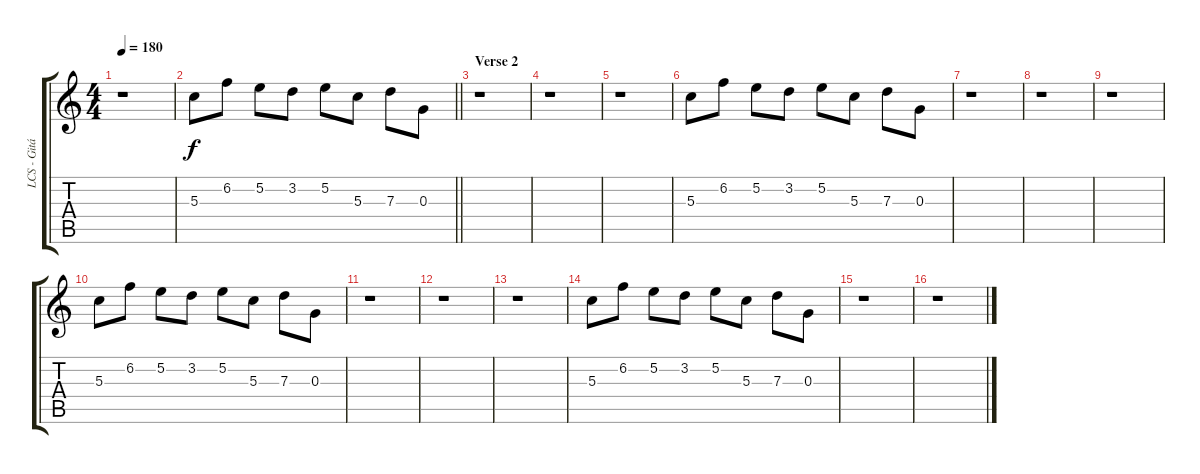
\track ("LCS - Gitár 2" "LCS - Gitá") {instrument overdrivenguitar}
\staff {score tabs}
\tuning (E4 B3 G3 D3 A2 E2) {hide}
\ts (4 4)
\tempo 180
\clef g2
\ks c
r.1{dy f} |
\barLineRight lightlight
5.3.8 6.2.8 5.2.8 3.2.8 5.2.8 5.3.8 7.3.8 0.3.8 |
\section ("" "Verse 2")
r.1 |
r.1 |
r.1 |
5.3.8 6.2.8 5.2.8 3.2.8 5.2.8 5.3.8 7.3.8 0.3.8 |
r.1 |
r.1 |
r.1 |
5.3.8 6.2.8 5.2.8 3.2.8 5.2.8 5.3.8 7.3.8 0.3.8 |
r.1 |
r.1 |
r.1 |
5.3.8 6.2.8 5.2.8 3.2.8 5.2.8 5.3.8 7.3.8 0.3.8 |
r.1 |
r.1
